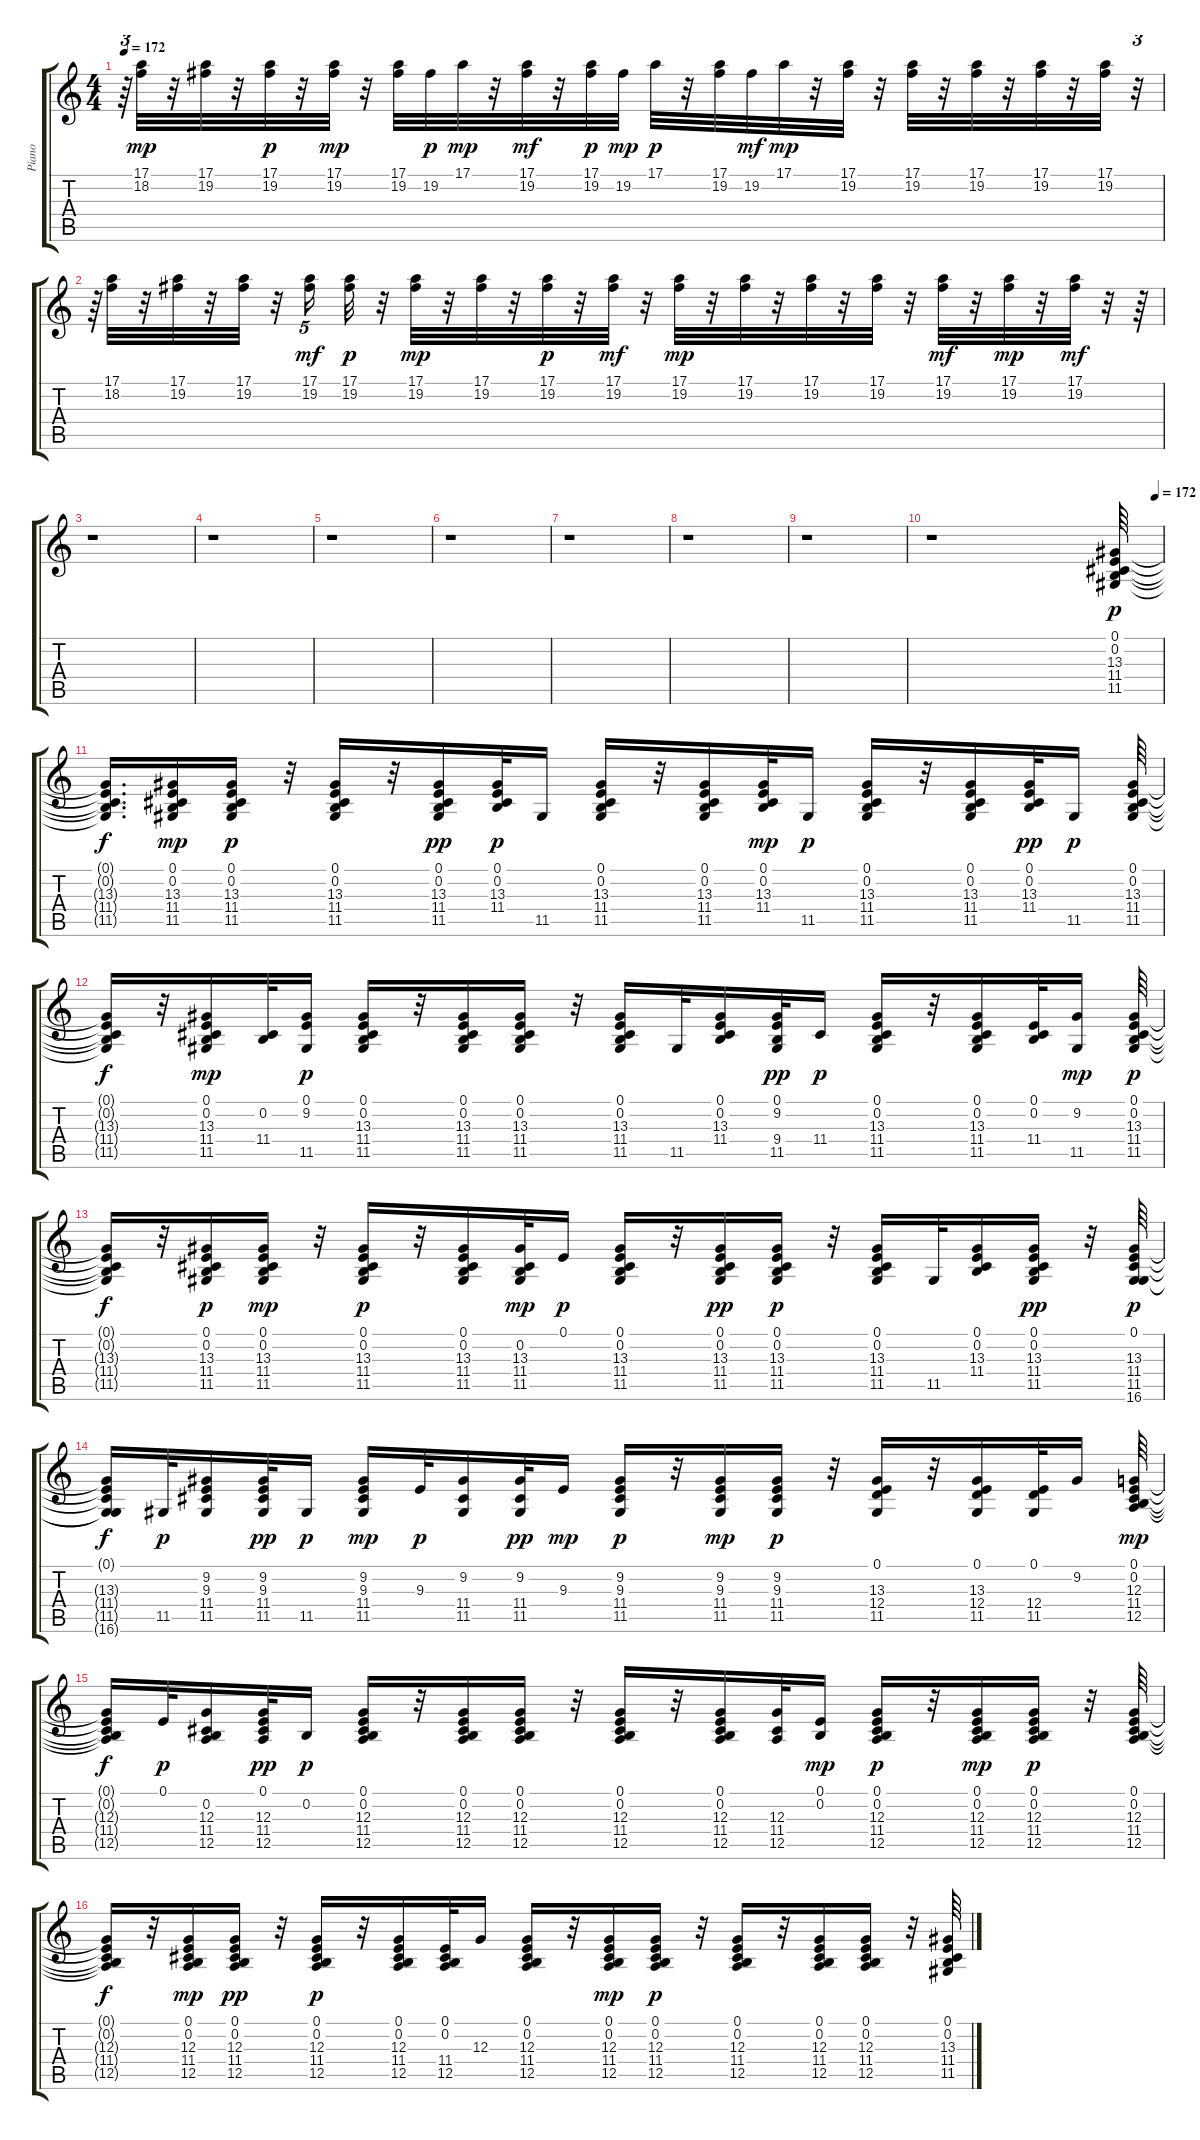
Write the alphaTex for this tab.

\track ("Piano" "Piano") {instrument violin}
\staff {score tabs}
\tuning (E4 B3 G3 D3 A2 E2) {hide}
\ts (4 4)
\tempo 172
\clef g2
\ks c
r.64{tu (3 2) dy mp} (17.1 18.2).32 r.32 (17.1 19.2).32 r.32 (17.1 19.2).32{dy p} r.32 (17.1 19.2).32{dy mp} r.32 (17.1 19.2).32 19.2.32{dy p} 17.1.32{dy mp} r.32 (17.1 19.2).32{dy mf} r.32 (17.1 19.2).32{dy p} 19.2.32{dy mp} 17.1.32{dy p} r.32 (17.1 19.2).32 19.2.32{dy mf} 17.1.32{dy mp} r.32 (17.1 19.2).32 r.32 (17.1 19.2).32 r.32 (17.1 19.2).32 r.32 (17.1 19.2).32 r.32 (17.1 19.2).32 r.32{tu (3 2)} |
r.64{tu (3 2)} (17.1 18.2).32 r.32 (17.1 19.2).32 r.32 (17.1 19.2).32 r.32 (17.1 19.2).16{tu (5 4) dy mf} (17.1 19.2).32{dy p} r.32 (17.1 19.2).32{dy mp} r.32 (17.1 19.2).32 r.32 (17.1 19.2).32{dy p} r.32 (17.1 19.2).32{dy mf} r.32 (17.1 19.2).32{dy mp} r.32 (17.1 19.2).32 r.32 (17.1 19.2).32 r.32 (17.1 19.2).32 r.32 (17.1 19.2).32{dy mf} r.32 (17.1 19.2).32{dy mp} r.32 (17.1 19.2).32{dy mf} r.32 r.64 |
r.1 |
r.1 |
r.1 |
r.1 |
r.1 |
r.1 |
r.1 |
\tempo (172 0.96875)
r.1 (0.1 0.2 13.3 11.4 11.5).64{dy p} |
(0.1{t} 0.2{t} 13.3{t} 11.4{t} 11.5{t}).16{d dy f} (0.1 0.2 13.3 11.4 11.5).16{dy mp} (0.1 0.2 13.3 11.4 11.5).16{dy p} r.32 (0.1 0.2 13.3 11.4 11.5).16 r.32 (0.1 0.2 13.3 11.4 11.5).16{dy pp} (0.1 0.2 13.3 11.4).32{dy p} 11.5.16 (0.1 0.2 13.3 11.4 11.5).16 r.32 (0.1 0.2 13.3 11.4 11.5).16 (0.1 0.2 13.3 11.4).32{dy mp} 11.5.16{dy p} (0.1 0.2 13.3 11.4 11.5).16 r.32 (0.1 0.2 13.3 11.4 11.5).16 (0.1 0.2 13.3 11.4).32{dy pp} 11.5.16{dy p} (0.1 0.2 13.3 11.4 11.5).64 |
(0.1{t} 0.2{t} 13.3{t} 11.4{t} 11.5{t}).16{dy f} r.32 (0.1 0.2 13.3 11.4 11.5).16{dy mp} (0.2 11.4).32 (0.1 9.2 11.5).16{dy p} (0.1 0.2 13.3 11.4 11.5).16 r.32 (0.1 0.2 13.3 11.4 11.5).16 (0.1 0.2 13.3 11.4 11.5).16 r.32 (0.1 0.2 13.3 11.4 11.5).16 11.5.32 (0.1 0.2 13.3 11.4).16 (0.1 9.2 9.4 11.5).32{dy pp} 11.4.16{dy p} (0.1 0.2 13.3 11.4 11.5).16 r.32 (0.1 0.2 13.3 11.4 11.5).16 (0.1 0.2 11.4).32 (9.2 11.5).16{dy mp} (0.1 0.2 13.3 11.4 11.5).64{dy p} |
(0.1{t} 0.2{t} 13.3{t} 11.4{t} 11.5{t}).16{dy f} r.32 (0.1 0.2 13.3 11.4 11.5).16{dy p} (0.1 0.2 13.3 11.4 11.5).16{dy mp} r.32 (0.1 0.2 13.3 11.4 11.5).16{dy p} r.32 (0.1 0.2 13.3 11.4 11.5).16 (0.2 13.3 11.4 11.5).32{dy mp} 0.1.16{dy p} (0.1 0.2 13.3 11.4 11.5).16 r.32 (0.1 0.2 13.3 11.4 11.5).16{dy pp} (0.1 0.2 13.3 11.4 11.5).16{dy p} r.32 (0.1 0.2 13.3 11.4 11.5).16 11.5.32 (0.1 0.2 13.3 11.4).16 (0.1 0.2 13.3 11.4 11.5).16{dy pp} r.32 (0.1 13.3 11.4 11.5 16.6).64{dy p} |
(0.1{t} 13.3{t} 11.4{t} 11.5{t} 16.6{t}).16{dy f} 11.5.32{dy p} (9.2 9.3 11.4 11.5).16 (9.2 9.3 11.4 11.5).32{dy pp} 11.5.16{dy p} (9.2 9.3 11.4 11.5).16{dy mp} 9.3.32{dy p} (9.2 11.4 11.5).16 (9.2 11.4 11.5).32{dy pp} 9.3.16{dy mp} (9.2 9.3 11.4 11.5).16{dy p} r.32 (9.2 9.3 11.4 11.5).16{dy mp} (9.2 9.3 11.4 11.5).16{dy p} r.32 (0.1 13.3 12.4 11.5).16 r.32 (0.1 13.3 12.4 11.5).16 (0.1 12.4 11.5).32 9.2.16 (0.1 0.2 12.3 11.4 12.5).64{dy mp} |
(0.1{t} 0.2{t} 12.3{t} 11.4{t} 12.5{t}).16{dy f} 0.1.32{dy p} (0.2 12.3 11.4 12.5).16 (0.1 12.3 11.4 12.5).32{dy pp} 0.2.16{dy p} (0.1 0.2 12.3 11.4 12.5).16 r.32 (0.1 0.2 12.3 11.4 12.5).16 (0.1 0.2 12.3 11.4 12.5).16 r.32 (0.1 0.2 12.3 11.4 12.5).16 r.32 (0.1 0.2 12.3 11.4 12.5).16 (12.3 11.4 12.5).32 (0.1 0.2).16{dy mp} (0.1 0.2 12.3 11.4 12.5).16{dy p} r.32 (0.1 0.2 12.3 11.4 12.5).16{dy mp} (0.1 0.2 12.3 11.4 12.5).16{dy p} r.32 (0.1 0.2 12.3 11.4 12.5).64 |
(0.1{t} 0.2{t} 12.3{t} 11.4{t} 12.5{t}).16{dy f} r.32 (0.1 0.2 12.3 11.4 12.5).16{dy mp} (0.1 0.2 12.3 11.4 12.5).16{dy pp} r.32 (0.1 0.2 12.3 11.4 12.5).16{dy p} r.32 (0.1 0.2 12.3 11.4 12.5).16 (0.1 0.2 11.4 12.5).32 12.3.16 (0.1 0.2 12.3 11.4 12.5).16 r.32 (0.1 0.2 12.3 11.4 12.5).16{dy mp} (0.1 0.2 12.3 11.4 12.5).16{dy p} r.32 (0.1 0.2 12.3 11.4 12.5).16 r.32 (0.1 0.2 12.3 11.4 12.5).16 (0.1 0.2 12.3 11.4 12.5).16 r.32 (0.1 0.2 13.3 11.4 11.5).64
